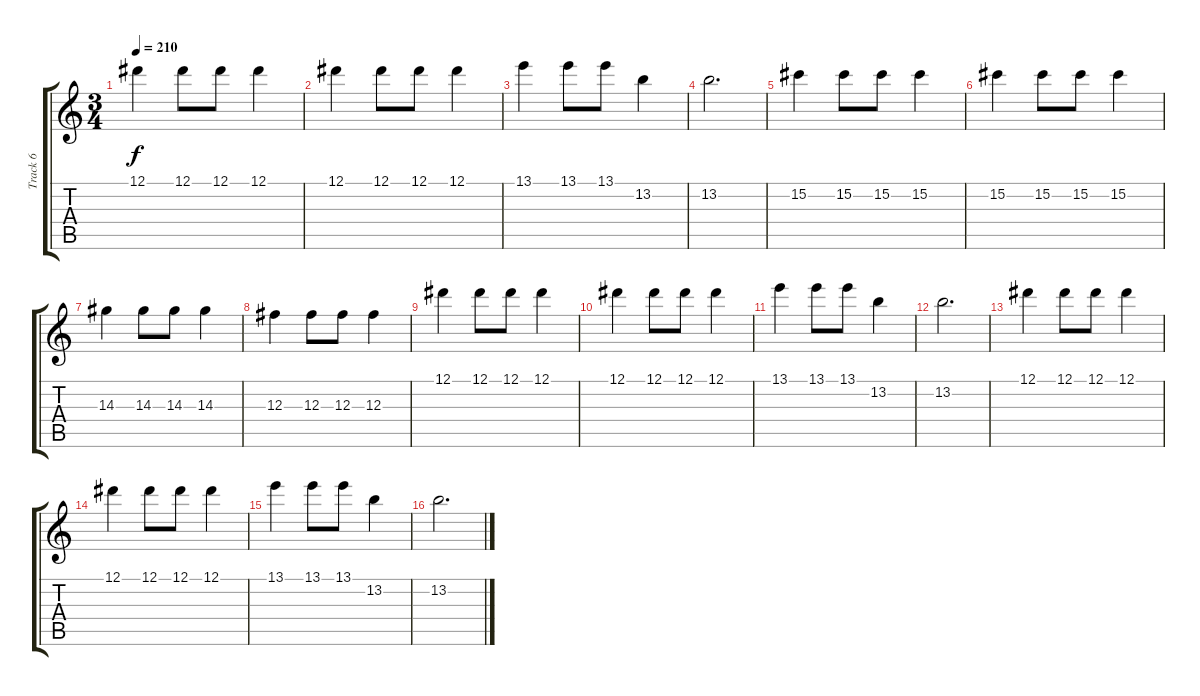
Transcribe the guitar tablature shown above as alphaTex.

\track ("Track 6" "Track 6") {instrument distortionguitar}
\staff {score tabs}
\tuning (Eb4 Bb3 Gb3 Db3 Ab2 Eb2) {hide}
\ts (3 4)
\tempo 210
\clef g2
\ks c
12.1.4{dy f} 12.1.8 12.1.8 12.1.4 |
12.1.4 12.1.8 12.1.8 12.1.4 |
13.1.4 13.1.8 13.1.8 13.2.4 |
13.2.2{d} |
15.2.4 15.2.8 15.2.8 15.2.4 |
15.2.4 15.2.8 15.2.8 15.2.4 |
14.3.4 14.3.8 14.3.8 14.3.4 |
12.3.4 12.3.8 12.3.8 12.3.4 |
12.1.4 12.1.8 12.1.8 12.1.4 |
12.1.4 12.1.8 12.1.8 12.1.4 |
13.1.4 13.1.8 13.1.8 13.2.4 |
13.2.2{d} |
12.1.4 12.1.8 12.1.8 12.1.4 |
12.1.4 12.1.8 12.1.8 12.1.4 |
13.1.4 13.1.8 13.1.8 13.2.4 |
13.2.2{d}
